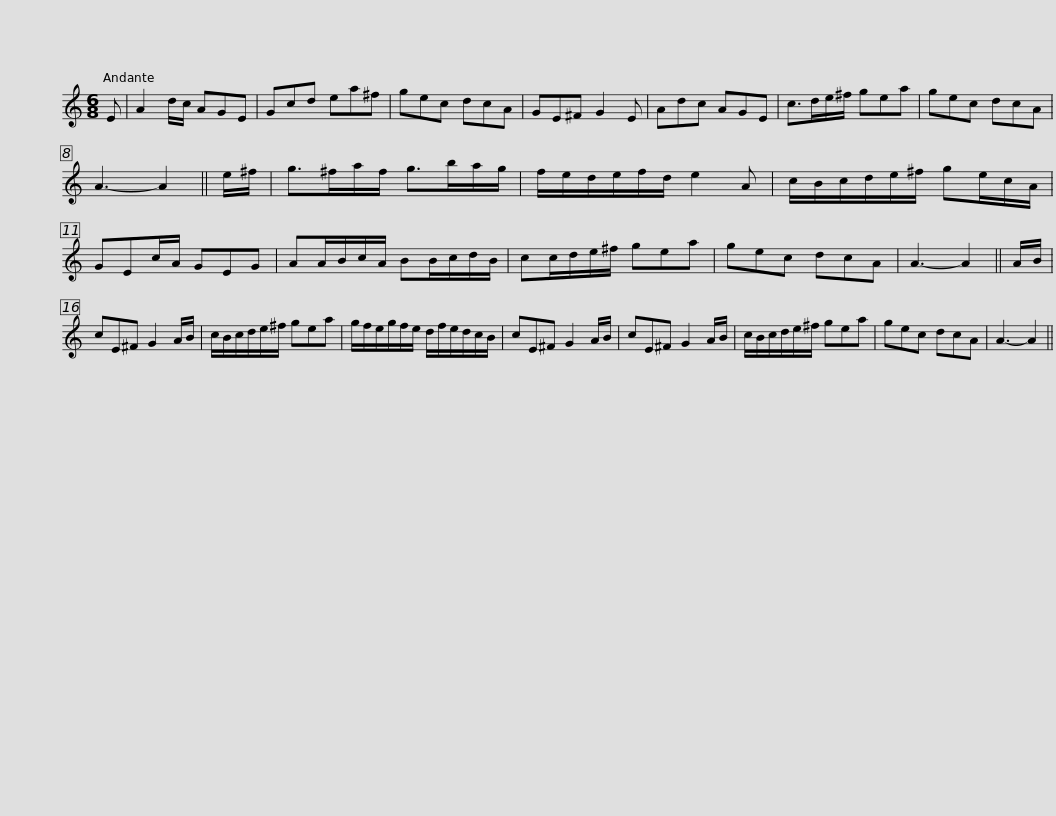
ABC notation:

X:1
L:1/8
M:6/8
I:linebreak $
K:C
V:1 treble
V:1
 E | A2 d/c/ AGE | Gcd ea^f | gec dcA | GE^F G2 E | %5
 Adc AGE | c>de/^f/ gea |$ gec dcA | A3- A2 || e/^f/ | %10
 g>^fa/f/ g>ba/g/ | f/e/d/e/f/d/ e2 A | c/B/c/d/e/^f/ ge/c/A/ | GEc/A/ GEG |$ AA/B/c/A/ BB/c/d/B/ | %15
 cc/d/e/^f/ gea | gec dcA | A3- A2 || A/B/ | cE^F G2 A/B/ | %20
 c/B/c/d/e/^f/ gea |$ g/f/e/g/f/e/ d/f/e/d/c/B/ | cE^F G2 A/B/ | cE^F G2 A/B/ | c/B/c/d/e/^f/ gea | %25
 gec dcA | A3- A2 || %27
